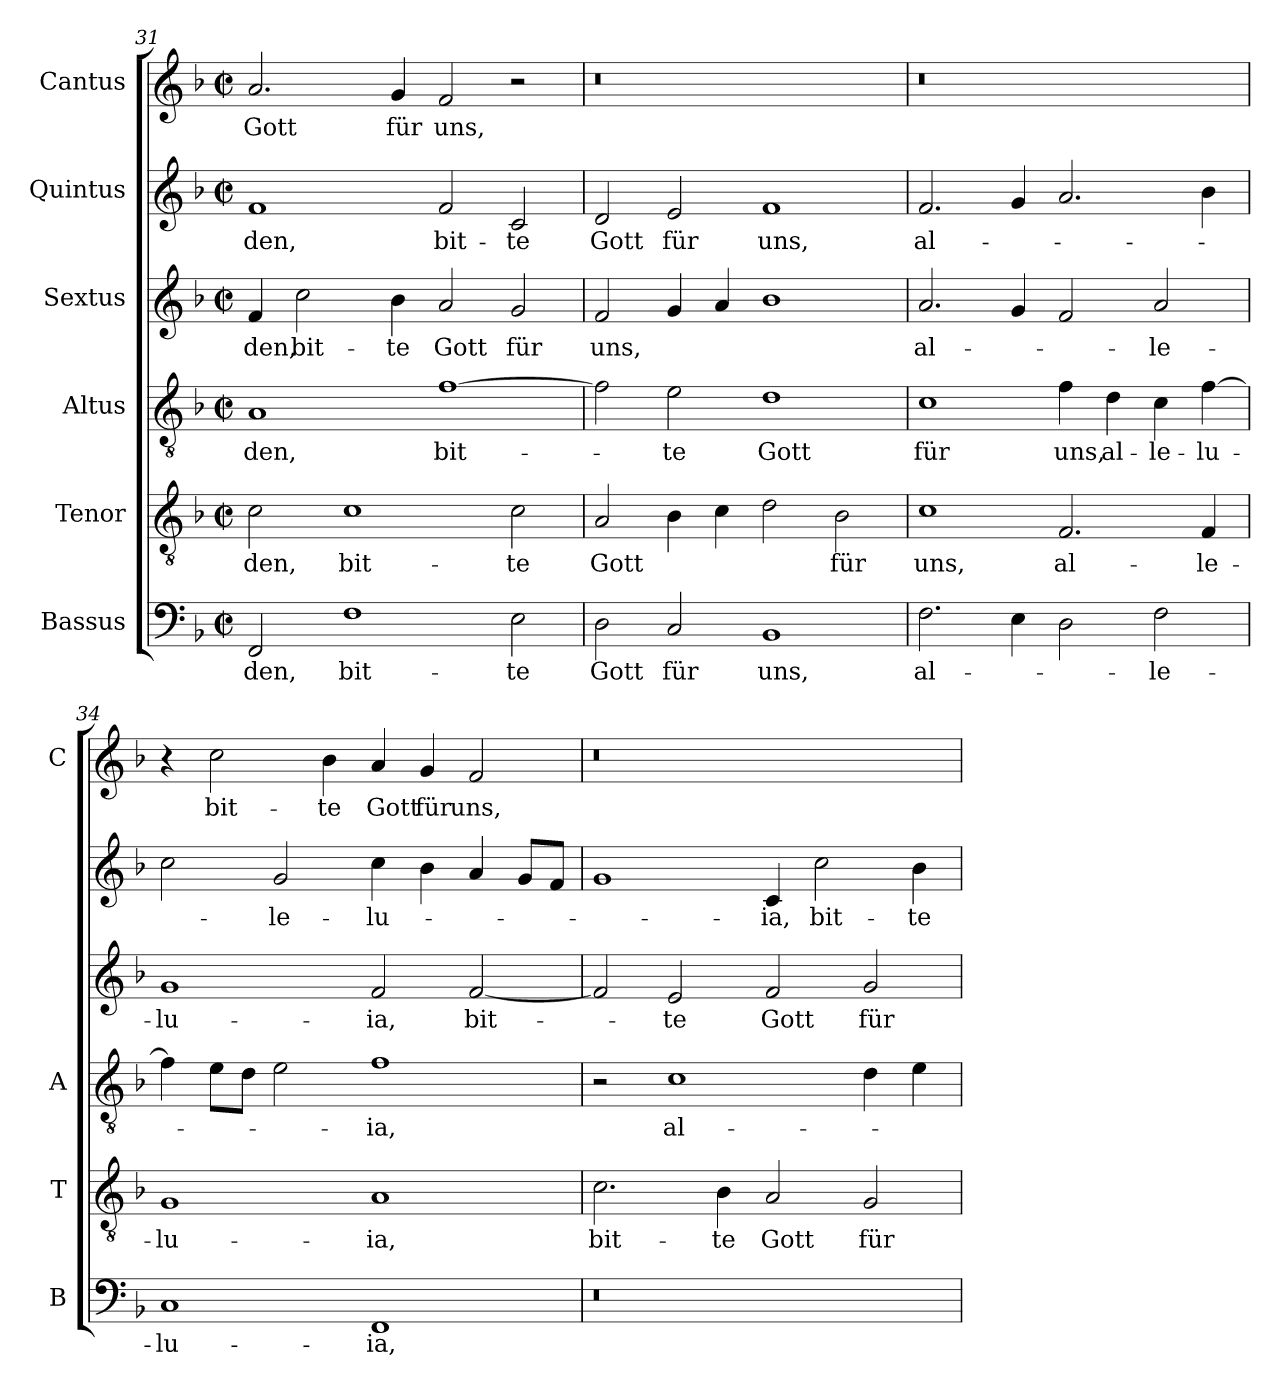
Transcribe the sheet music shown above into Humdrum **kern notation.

**kern	**text	**kern	**text	**kern	**text	**kern	**text	**kern	**text	**kern	**text
*part6	*part6	*part5	*part5	*part4	*part4	*part3	*part3	*part2	*part2	*part1	*part1
*staff6	*staff6	*staff5	*staff5	*staff4	*staff4	*staff3	*staff3	*staff2	*staff2	*staff1	*staff1
*I"Bassus	*	*I"Tenor	*	*I"Altus	*	*I"Sextus	*	*I"Quintus	*	*I"Cantus	*
*I'B	*	*I'T	*	*I'A	*	*	*	*	*	*I'C	*
*clefF4	*	*clefGv2	*	*clefGv2	*	*clefG2	*	*clefG2	*	*clefG2	*
*k[b-]	*	*k[b-]	*	*k[b-]	*	*k[b-]	*	*k[b-]	*	*k[b-]	*
*F:	*	*F:	*	*F:	*	*F:	*	*F:	*	*F:	*
*M2/2	*	*M2/2	*	*M2/2	*	*M2/2	*	*M2/2	*	*M2/2	*
*met(c|)	*	*met(c|)	*	*met(c|)	*	*met(c|)	*	*met(c|)	*	*met(c|)	*
=31	=31	=31	=31	=31	=31	=31	=31	=31	=31	=31	=31
2FF/	-den,	2c\	-den,	1A	-den,	4f/	-den,	1f	-den,	2.a/	Gott
.	.	.	.	.	.	2cc\	bit-	.	.	.	.
1F	bit-	1c	bit-	.	.	.	.	.	.	.	.
.	.	.	.	.	.	4b-\	-te	.	.	4g/	für
.	.	.	.	[1f	bit-	2a/	Gott	2f/	bit-	2f/	uns,
2E\	-te	2c\	-te	.	.	2g/	für	2c/	-te	2r	.
!!LO:PB:g=z
=32	=32	=32	=32	=32	=32	=32	=32	=32	=32	=32	=32
2D\	Gott	2A/	Gott	2f\]	.	2f/	uns,	2d/	Gott	0r	.
2C/	für	4B-\	.	2e\	-te	4g/	.	2e/	für	.	.
.	.	4c\	.	.	.	4a/	.	.	.	.	.
1BB-	uns,	2d\	.	1d	Gott	1b-	.	1f	uns,	.	.
.	.	2B-\	für	.	.	.	.	.	.	.	.
=33	=33	=33	=33	=33	=33	=33	=33	=33	=33	=33	=33
2.F\	al-	1c	uns,	1c	für	2.a/	al-	2.f/	al-	0r	.
4E\	.	.	.	.	.	4g/	.	4g/	.	.	.
2D\	.	2.F/	al-	4f\	uns,	2f/	.	2.a/	.	.	.
.	.	.	.	4d\	al-	.	.	.	.	.	.
2F\	-le-	.	.	4c\	-le-	2a/	-le-	.	.	.	.
.	.	4F/	-le-	[4f\	-lu-	.	.	4b-\	.	.	.
=34	=34	=34	=34	=34	=34	=34	=34	=34	=34	=34	=34
1C	-lu-	1G	-lu-	4f\]	.	1g	-lu-	2cc\	.	4r	.
.	.	.	.	8e\L	.	.	.	.	.	2cc\	bit-
.	.	.	.	8d\J	.	.	.	.	.	.	.
.	.	.	.	2e\	.	.	.	2g/	-le-	.	.
.	.	.	.	.	.	.	.	.	.	4b-\	-te
1FF	-ia,	1A	-ia,	1f	-ia,	2f/	-ia,	4cc\	-lu-	4a/	Gott
.	.	.	.	.	.	.	.	4b-\	.	4g/	für
.	.	.	.	.	.	[2f/	bit-	4a/	.	2f/	uns,
.	.	.	.	.	.	.	.	8g/L	.	.	.
.	.	.	.	.	.	.	.	8f/J	.	.	.
!!LO:LB:g=z
=35	=35	=35	=35	=35	=35	=35	=35	=35	=35	=35	=35
0r	.	2.c\	bit-	2r	.	2f/]	.	1g	.	0r	.
.	.	.	.	1c	al-	2e/	-te	.	.	.	.
.	.	4B-\	-te	.	.	.	.	.	.	.	.
.	.	2A/	Gott	.	.	2f/	Gott	4c/	-ia,	.	.
.	.	.	.	.	.	.	.	2cc\	bit-	.	.
.	.	2G/	für	4d\	.	2g/	für	.	.	.	.
.	.	.	.	4e\	.	.	.	4b-\	-te	.	.
=	=	=	=	=	=	=	=	=	=	=	=
*-	*-	*-	*-	*-	*-	*-	*-	*-	*-	*-	*-
